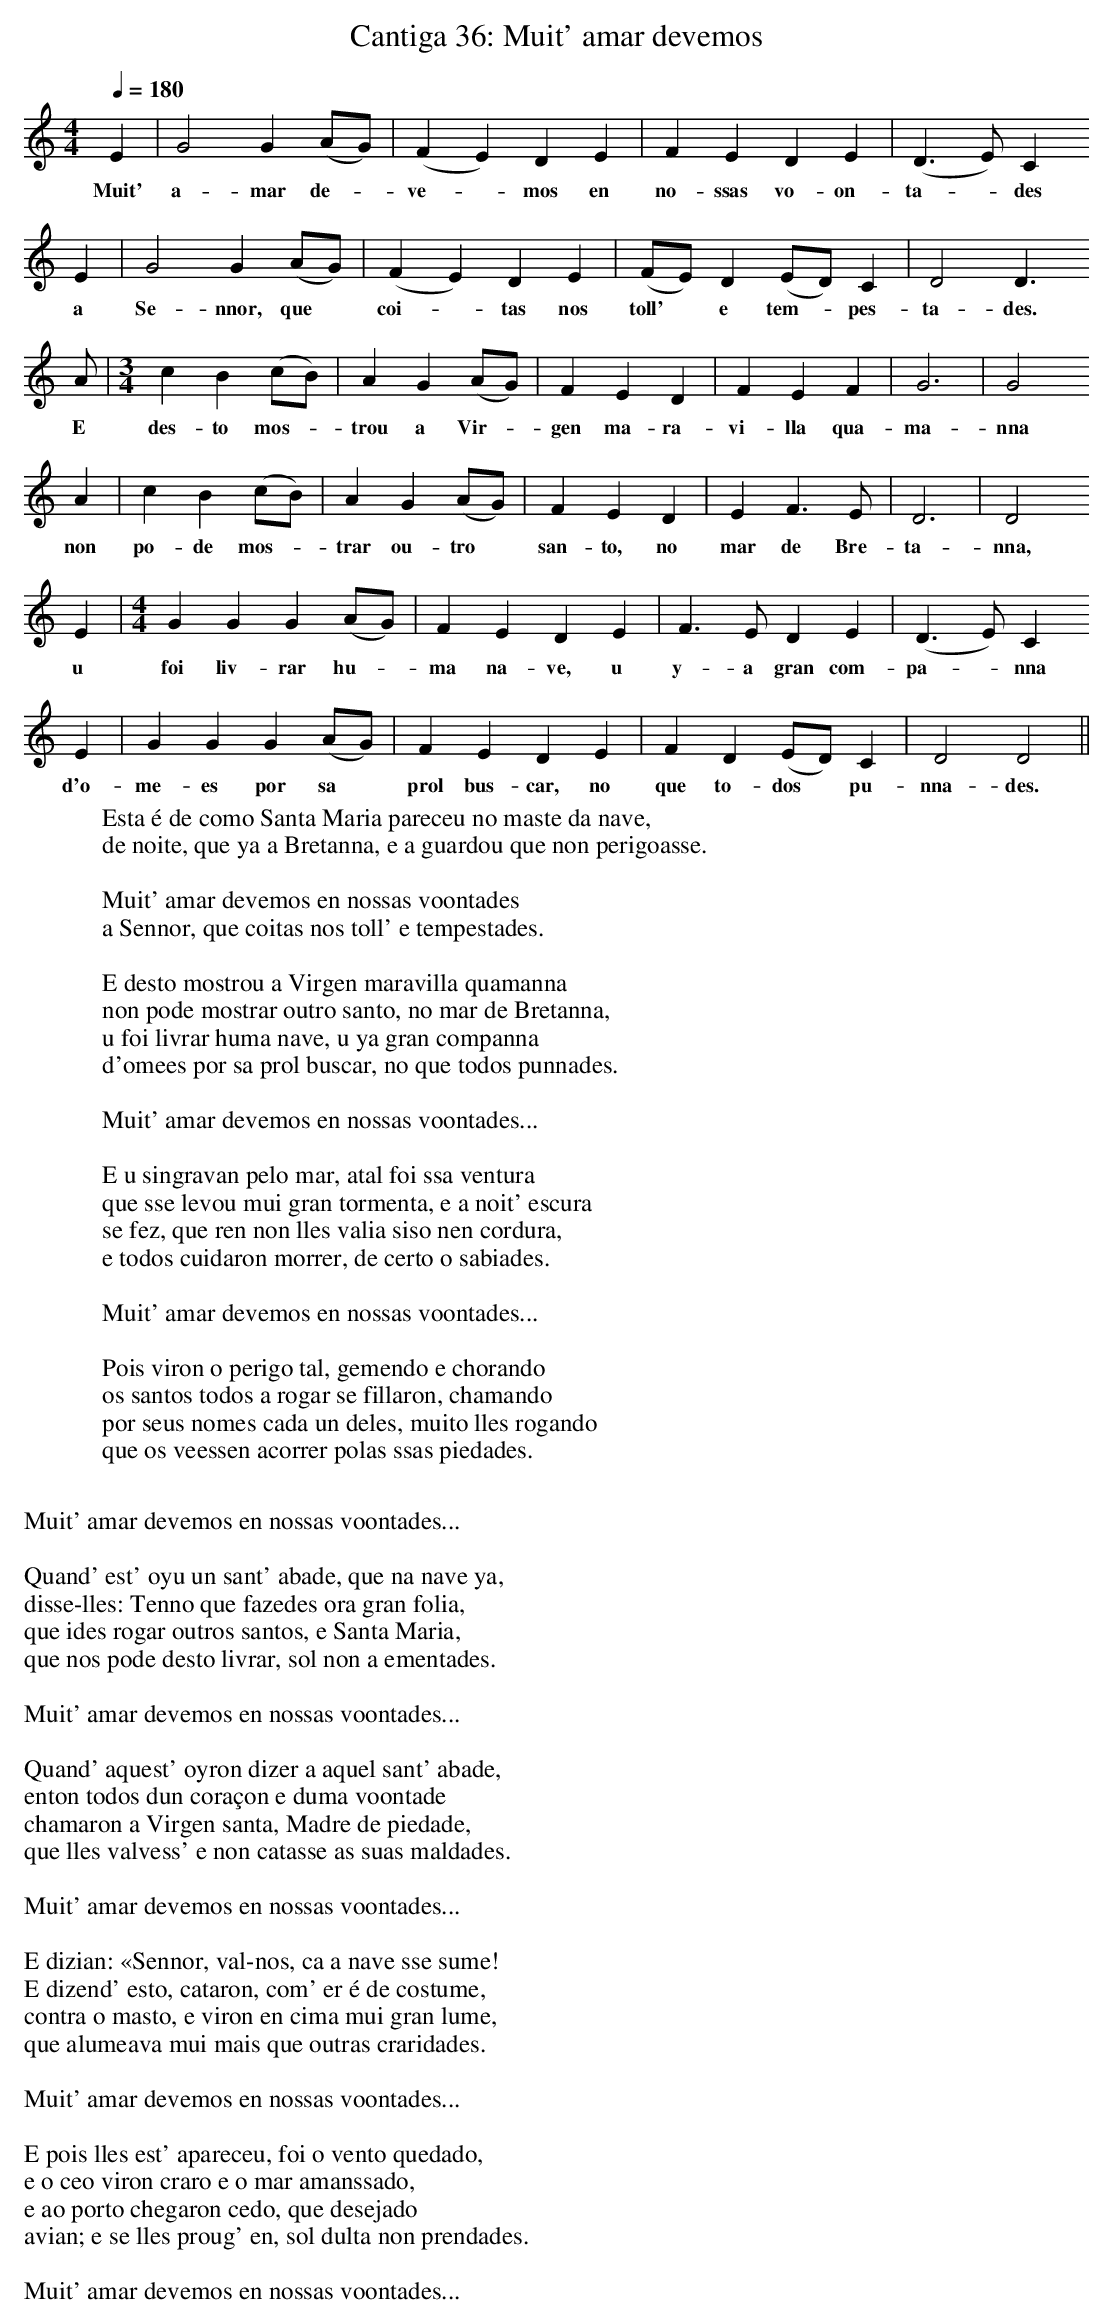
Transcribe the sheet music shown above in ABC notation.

X:1
T: Cantiga 36: Muit' amar devemos
M: 4/4
L: 1/4
Q: 1/4=180
K: D Dorian
V:1
   E  | G2 G (A/G/)|(FE)  D  E | F   E   D  E|(D>E) C
w:Muit' a-mar de-*   ve-*mos en no-ssas vo- on-ta-*des
  E|G2   G  (A/G/)|(FE)   D   E |(F/E/) D (E/D/) C |D2 D3/2
w:a Se-nnor, que*   coi-*tas nos toll'* e  tem-*pes-ta-des.
  A/|[M:3/4] c   B (c/B/)| A  G (A/G/)|F   E  D| F  E    F|G3|G2
w:E         des-to  mos-*trou a  Vir-*gen ma-ra-vi-lla qua-ma-nna
   A | c  B (c/B/)| A   G (A/G/)|F   E   D| E  F3/2  E/|D3| D2
w:non po-de  mos-*trar ou- tro* san-to, no mar de   Bre-ta-nna,
  E|[M:4/4] G   G   G (A/G/)|F  E  D  E| F3/2 E/   D   E|(D>E) C
w:u        foi liv-rar hu-* ma na-ve, u  y-   a gran com-pa-*nna
   E | G G   G (A/G/)|F    E   D    E| F   D (E/D/)  C| D2  D2 ||
w:d'o-me-es por sa*  prol bus-car, no que to- dos*  pu-nna-des.
W:Esta é de como Santa Maria pareceu no maste da nave,
W:de noite, que ya a Bretanna, e a guardou que non perigoasse.
W:
W:     Muit' amar devemos en nossas voontades
W:     a Sennor, que coitas nos toll' e tempestades.
W:
W:E desto mostrou a Virgen maravilla quamanna
W:non pode mostrar outro santo, no mar de Bretanna,
W:u foi livrar huma nave, u ya gran companna
W:d'omees por sa prol buscar, no que todos punnades.
W:
W:     Muit' amar devemos en nossas voontades...
W:
W:E u singravan pelo mar, atal foi ssa ventura
W:que sse levou mui gran tormenta, e a noit' escura
W:se fez, que ren non lles valia siso nen cordura,
W:e todos cuidaron morrer, de certo o sabiades.
W:
W:     Muit' amar devemos en nossas voontades...
W:
W:Pois viron o perigo tal, gemendo e chorando
W:os santos todos a rogar se fillaron, chamando
W:por seus nomes cada un deles, muito lles rogando
W:que os veessen acorrer polas ssas piedades.
W:
W:     Muit' amar devemos en nossas voontades...
W:
W:Quand' est' oyu un sant' abade, que na nave ya,
W:disse-lles: Tenno que fazedes ora gran folia,
W:que ides rogar outros santos, e Santa Maria,
W:que nos pode desto livrar, sol non a ementades.
W:
W:     Muit' amar devemos en nossas voontades...
W:
W:Quand' aquest' oyron dizer a aquel sant' abade,
W:enton todos dun coraçon e duma voontade
W:chamaron a Virgen santa, Madre de piedade,
W:que lles valvess' e non catasse as suas maldades.
W:
W:     Muit' amar devemos en nossas voontades...
W:
W:E dizian: «Sennor, val-nos, ca a nave sse sume!
W:E dizend' esto, cataron, com' er é de costume,
W:contra o masto, e viron en cima mui gran lume,
W:que alumeava mui mais que outras craridades.
W:
W:     Muit' amar devemos en nossas voontades...
W:
W:E pois lles est' apareceu, foi o vento quedado,
W:e o ceo viron craro e o mar amanssado,
W:e ao porto chegaron cedo, que desejado
W:avian; e se lles proug' en, sol dulta non prendades.
W:
W:     Muit' amar devemos en nossas voontades...
